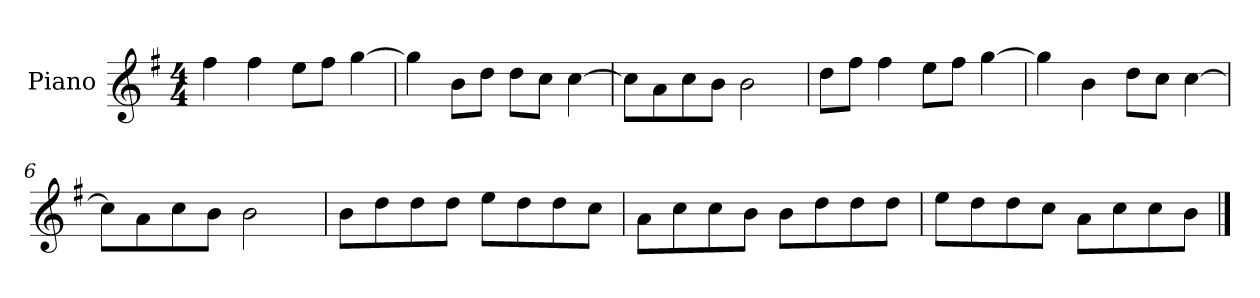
**kern
*part1
*staff1
*I"Piano
*I'P-no
*clefG2
*k[f#]
*M4/4
*MM90
=1
4ff#\
4ff#\
8ee\L
8ff#\J
[4gg\
=2
4gg\]
8b\L
8dd\J
8dd\L
8cc\J
[4cc\
=3
8cc\L]
8a\
8cc\
8b\J
2b\
=4
8dd\L
8ff#\J
4ff#\
8ee\L
8ff#\J
[4gg\
=5
4gg\]
4b\
8dd\L
8cc\J
[4cc\
=6
8cc\L]
8a\
8cc\
8b\J
2b\
!!LO:LB:g=z
=7
8b\L
8dd\
8dd\
8dd\J
8ee\L
8dd\
8dd\
8cc\J
=8
8a\L
8cc\
8cc\
8b\J
8b\L
8dd\
8dd\
8dd\J
=9
8ee\L
8dd\
8dd\
8cc\J
8a\L
8cc\
8cc\
8b\J
==
*-
